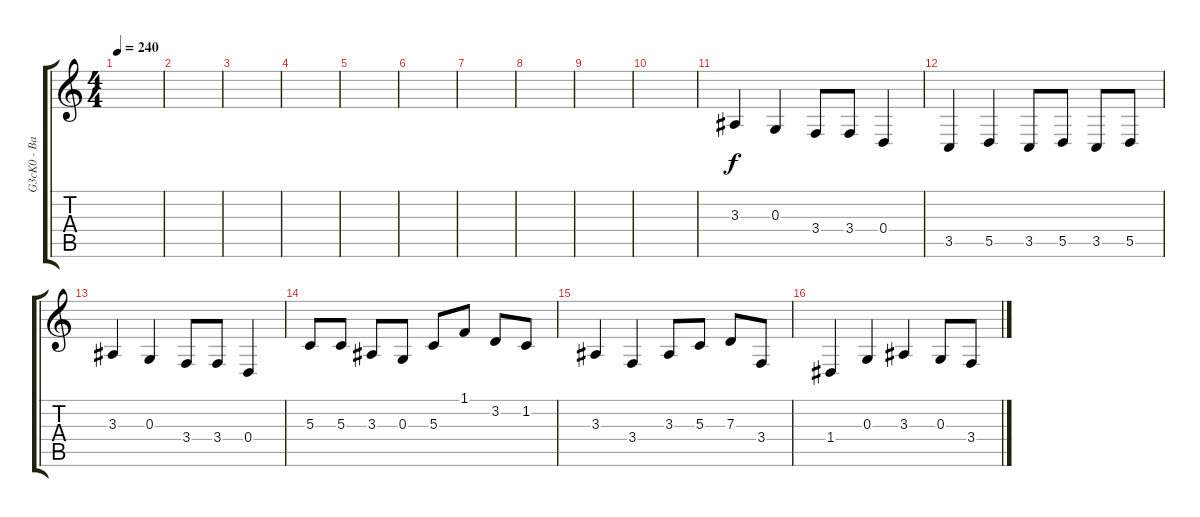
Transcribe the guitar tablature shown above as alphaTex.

\track ("G3cK0 - Baritone" "G3cK0 - Ba") {instrument baritonesax}
\staff {score tabs}
\tuning (E4 B3 G3 D3 A2 E2) {hide}
\ts (4 4)
\tempo 240
\clef g2
\ks c
|
|
|
|
|
|
|
|
|
|
3.3.4 0.3.4 3.4.8 3.4.8 0.4.4 |
3.5.4 5.5.4 3.5.8 5.5.8 3.5.8 5.5.8 |
3.3.4 0.3.4 3.4.8 3.4.8 0.4.4 |
5.3.8 5.3.8 3.3.8 0.3.8 5.3.8 1.1.8 3.2.8 1.2.8 |
3.3.4 3.4.4 3.3.8 5.3.8 7.3.8 3.4.8 |
1.4.4 0.3.4 3.3.4 0.3.8 3.4.8
